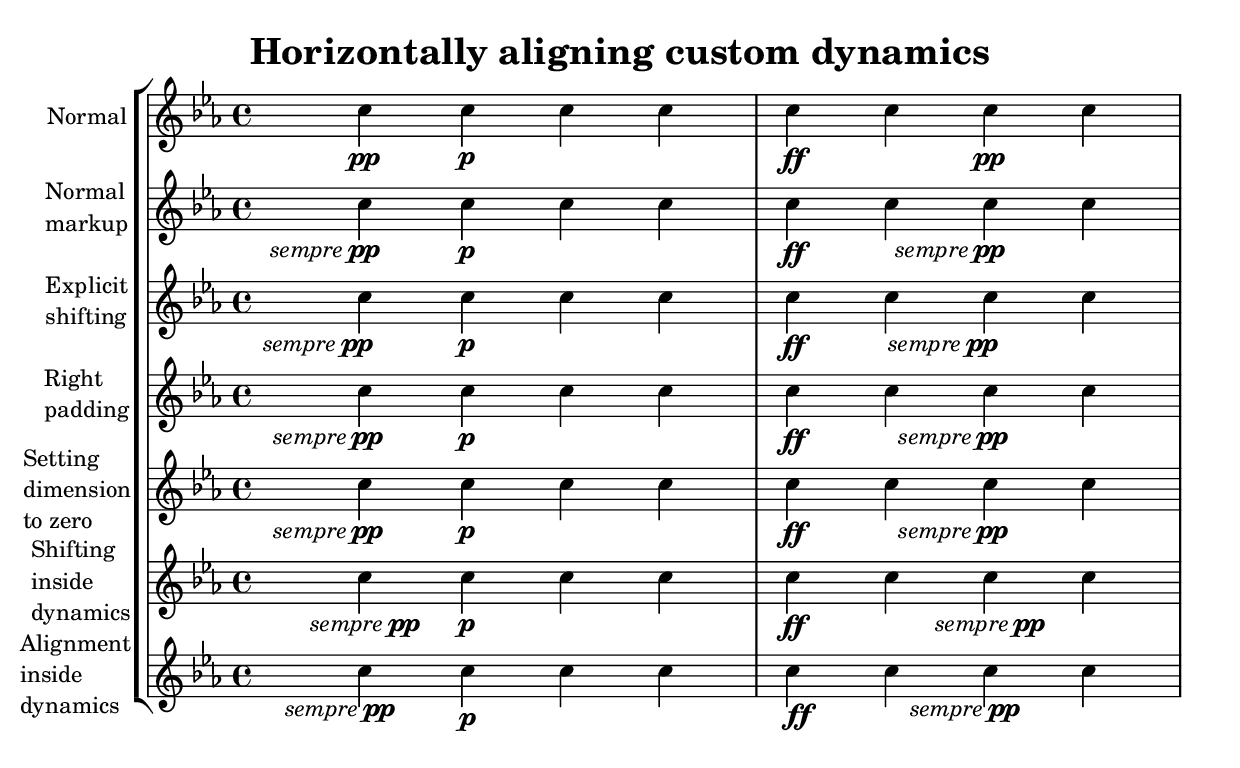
% DO NOT EDIT this file manually; it is automatically
% generated from Documentation/snippets/new
% Make any changes in Documentation/snippets/new/
% and then run scripts/auxiliar/makelsr.py
%
% This file is in the public domain.
%% Note: this file works from version 2.17.6
%% DO NOT EDIT this file manually; it is automatically
%% generated from LSR http://lsr.dsi.unimi.it
%% Make any changes in LSR itself, or in Documentation/snippets/new/ ,
%% and then run scripts/auxiliar/makelsr.py
%%
%% This file is in the public domain.
\version "2.17.6"

\header {
  lsrtags = "correction-wanted, expressive-marks, tweaks-and-overrides, version-specific"

  texidoc = "
Some dynamic expressions involve additional text, like @qq{sempre pp}.
Since dynamics are usually centered under the note, the \\pp would be
displayed way after the note it applies to.

To correctly align the @qq{sempre pp} horizontally, so that it is
aligned as if it were only the \\pp, there are several approaches:

* Simply use @code{\\once\\override DynamicText.X-offset = #-9.2}
before the note with the dynamics to manually shift it to the correct
position. Drawback: This has to be done manually each time you use that
dynamic markup...

* Add some padding (@code{#:hspace 7.1}) into the
definition of your custom dynamic mark, so that after lilypond
center-aligns it, it is already correctly aligned. Drawback: The
padding really takes up that space and does not allow any other markup
or dynamics to be shown in that position.

* Shift the dynamic script @code{\\once\\override ...X-offset = ..}.
Drawback: @code{\\once\\override} is needed for every invocation!

* Set the dimensions of the additional text to 0 (using
@code{#:with-dimensions '(0 . 0) '(0 . 0)}). Drawback: To LilyPond
@qq{sempre} has no extent, so it might put other stuff there and create
collisions (which are not detected by the collision detection!). Also,
there seems to be some spacing, so it's not exactly the same alignment
as without the additional text

* Add an explicit shifting directly inside the scheme function for the
dynamic-script.

* Set an explicit alignment inside the dynamic-script. By default, this
won't have any effect, only if one sets X-offset! Drawback: One needs
to set @code{DynamicText #'X-offset}, which will apply to all dynamic
texts! Also, it is aligned at the right edge of the additional text,
not at the center of pp.




"
  doctitle = "Horizontally aligning custom dynamics (e.g. \"sempre pp\" \"piu f\" \"subito p\")"
} % begin verbatim


\header { title = "Horizontally aligning custom dynamics" }


\paper { ragged-right = ##f }

% Solution 1: Using a simple markup with a particular halign value
% Drawback: It's a markup, not a dynamic command, so \dynamicDown
%           etc. will have no effect
semppMarkup = \markup { \halign #1.4 \italic "sempre" \dynamic "pp" }

% Solution 2: Using a dynamic script & shifting with
%             \once \override ...X-offset = ..
% Drawback: \once \override needed for every invocation
semppK =
#(make-dynamic-script
  (markup #:line
          (#:normal-text
           #:italic "sempre"
           #:dynamic "pp")))

% Solution 3: Padding the dynamic script so the center-alignment
%             puts it at the correct position
% Drawback: the padding really reserves the space, nothing else can be there
semppT =
#(make-dynamic-script
  (markup #:line
          (#:normal-text
           #:italic "sempre"
           #:dynamic "pp"
           #:hspace 7.1)))

% Solution 4: Dynamic, setting the dimensions of the additional text to 0
% Drawback: To lilypond "sempre" has no extent, so it might put
%           other stuff there => collisions
% Drawback: Also, there seems to be some spacing, so it's not exactly the
%           same alignment as without the additional text
semppM =
#(make-dynamic-script
  (markup #:line
          (#:with-dimensions '(0 . 0) '(0 . 0)
                             #:right-align
                             #:normal-text
                             #:italic "sempre"
                             #:dynamic "pp")))

% Solution 5: Dynamic with explicit shifting inside the scheme function
semppG =
#(make-dynamic-script
  (markup #:hspace 0
          #:translate '(-18.85 . 0)
          #:line (#:normal-text
                  #:italic "sempre"
                  #:dynamic "pp")))

% Solution 6: Dynamic with explicit alignment. This has only effect
%             if one sets X-offset!
% Drawback: One needs to set DynamicText.X-offset!
% Drawback: Aligned at the right edge of the additional text,
%           not at the center of pp
semppMII =
#(make-dynamic-script
  (markup #:line (#:right-align
                  #:normal-text
                  #:italic "sempre"
                  #:dynamic "pp")))

\context StaffGroup <<
  \context Staff = "s" <<
    \set Staff.instrumentName = #"Normal"
    \relative c'' {
      \key es \major
      c4\pp c\p c c | c\ff c c\pp c
    }
  >>
  \context Staff = "sMarkup" <<
    \set Staff.instrumentName = \markup \column { Normal markup }
    \relative c'' {
      \key es \major
      c4-\semppMarkup c\p c c | c\ff c c-\semppMarkup c
    }
  >>
  \context Staff = "sK" <<
    \set Staff.instrumentName = \markup \column { Explicit shifting }
    \relative c'' {
      \key es \major
      \once \override DynamicText.X-offset = #-9.2
      c4\semppK c\p c c
      c4\ff c
      \once \override DynamicText.X-offset = #-9.2
      c4\semppK c
    }
  >>
  \context Staff = "sT" <<
    \set Staff.instrumentName = \markup \column { Right padding }
    \relative c'' {
      \key es \major
      c4\semppT c\p c c | c\ff c c\semppT c
    }
  >>
  \context Staff = "sM" <<
    \set Staff.instrumentName = \markup \column { Setting dimension "to zero" }
    \relative c'' {
      \key es \major
      c4\semppM c\p c c | c\ff c c\semppM c
    }
  >>
  \context Staff = "sG" <<
    \set Staff.instrumentName = \markup \column { Shifting inside dynamics }
    \relative c'' {
      \key es \major
      c4\semppG c\p c c | c\ff c c\semppG c
    }
  >>
  \context Staff = "sMII" <<
    \set Staff.instrumentName = \markup \column { Alignment inside dynamics }
    \relative c'' {
      \key es \major
      % Setting to ##f (false) gives the same result
      \override DynamicText.X-offset = #0
      c4\semppMII c\p c c | c\ff c c\semppMII c
    }
  >>
>>
